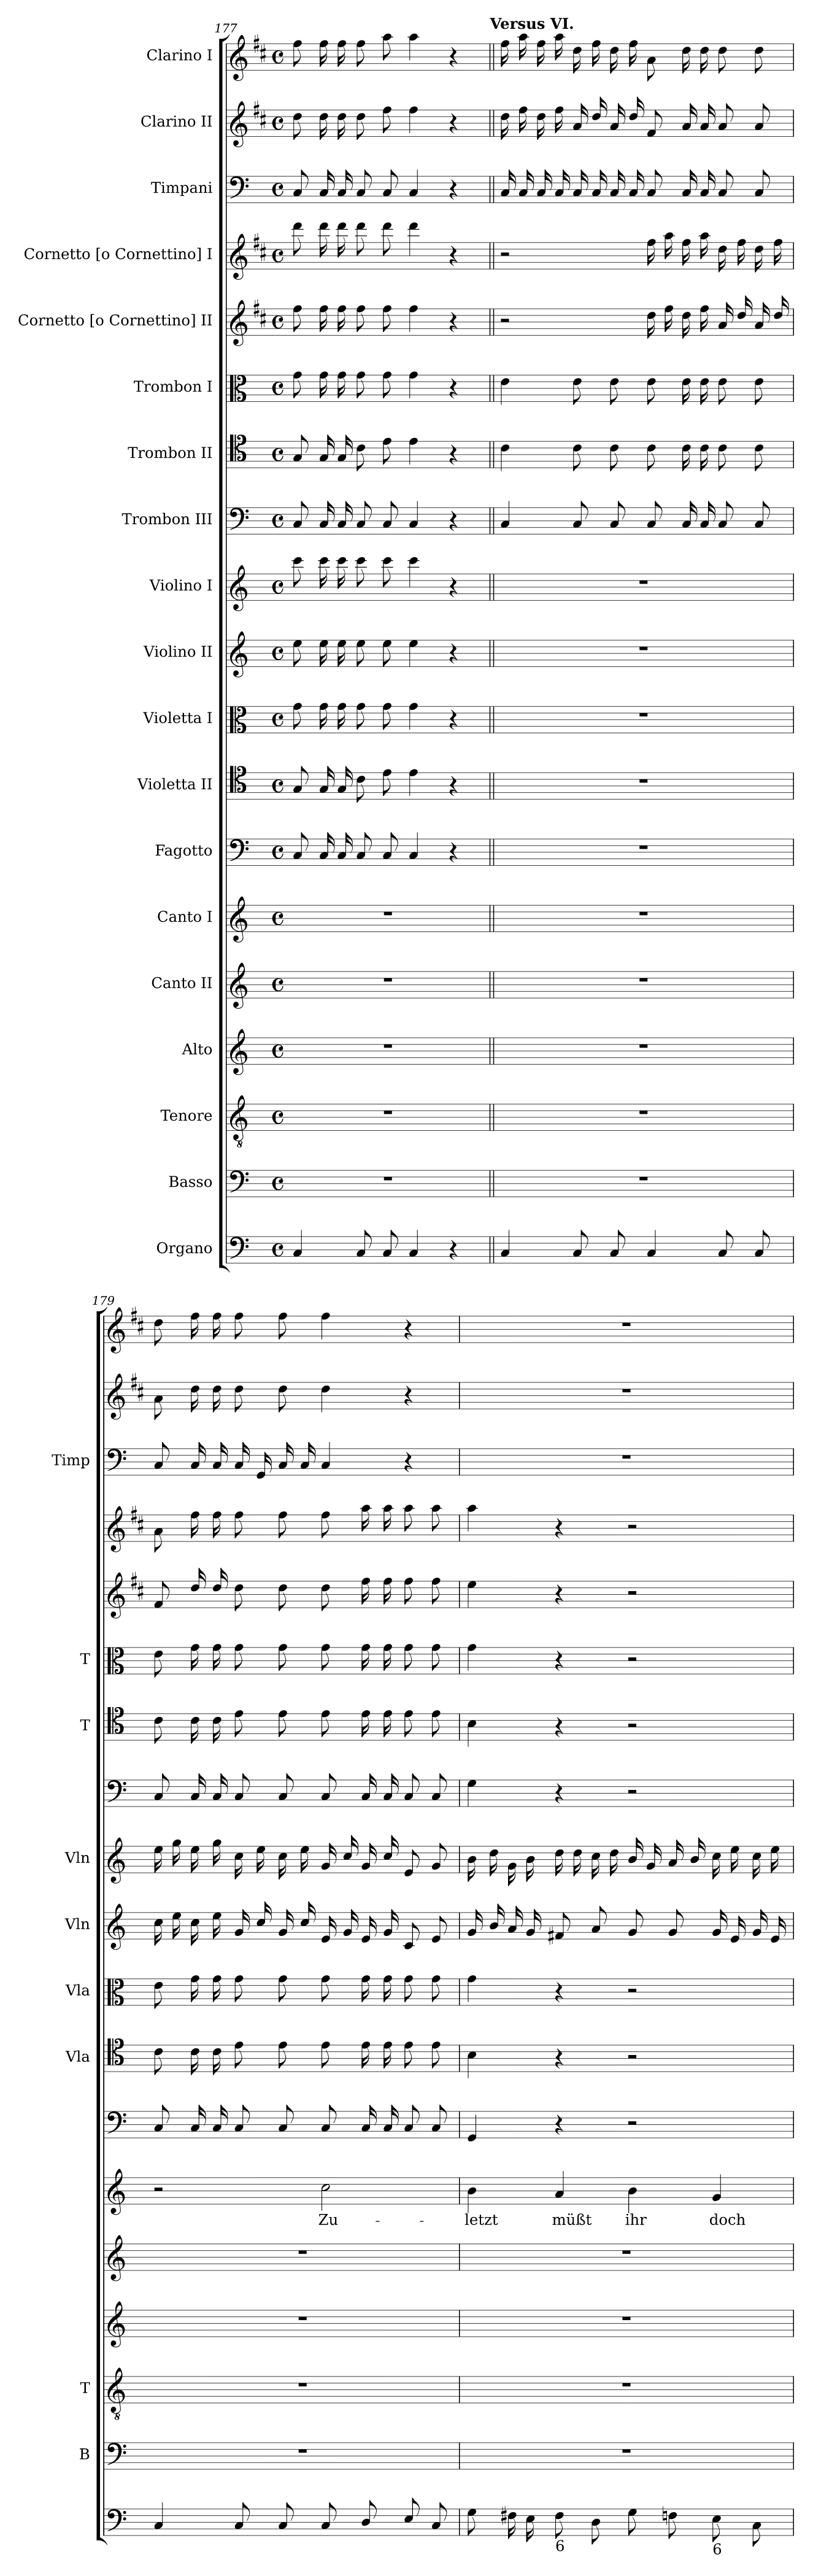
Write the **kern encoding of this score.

**kern	**kern	**kern	**kern	**kern	**kern	**text	**kern	**kern	**kern	**kern	**kern	**kern	**kern	**kern	**kern	**kern	**kern	**kern	**kern
*part19	*part18	*part17	*part16	*part15	*part14	*part14	*part13	*part12	*part11	*part10	*part9	*part8	*part7	*part6	*part5	*part4	*part3	*part2	*part1
*staff19	*staff18	*staff17	*staff16	*staff15	*staff14	*staff14	*staff13	*staff12	*staff11	*staff10	*staff9	*staff8	*staff7	*staff6	*staff5	*staff4	*staff3	*staff2	*staff1
*I"Organo	*I"Basso	*I"Tenore	*I"Alto	*I"Canto II	*I"Canto I	*	*I"Fagotto	*I"Violetta II	*I"Violetta I	*I"Violino II	*I"Violino I	*I"Trombon III	*I"Trombon II	*I"Trombon I	*I"Cornetto [o Cornettino] II	*I"Cornetto [o Cornettino] I	*I"Timpani	*I"Clarino II	*I"Clarino I
*	*I'B	*I'T	*	*	*	*	*	*I'Vla	*I'Vla	*I'Vln	*I'Vln	*	*I'T	*I'T	*	*	*I'Timp	*	*
*clefF4	*clefF4	*clefGv2	*clefG2	*clefG2	*clefG2	*	*clefF4	*clefC4	*clefC3	*clefG2	*clefG2	*clefF4	*clefC4	*clefC3	*clefG2	*clefG2	*clefF4	*clefG2	*clefG2
*	*	*ITrd7c12	*	*	*	*	*	*	*	*	*	*	*	*	*ITrd1c2	*ITrd1c2	*	*ITrd1c2	*ITrd1c2
*k[]	*k[]	*k[]	*k[]	*k[]	*k[]	*	*k[]	*k[]	*k[]	*k[]	*k[]	*k[]	*k[]	*k[]	*k[]	*k[]	*k[]	*k[]	*k[]
*C:	*C:	*C:	*C:	*C:	*C:	*	*C:	*C:	*C:	*C:	*C:	*C:	*C:	*C:	*C:	*C:	*C:	*C:	*C:
*M4/4	*M4/4	*M4/4	*M4/4	*M4/4	*M4/4	*	*M4/4	*M4/4	*M4/4	*M4/4	*M4/4	*M4/4	*M4/4	*M4/4	*M4/4	*M4/4	*M4/4	*M4/4	*M4/4
*met(c)	*met(c)	*met(c)	*met(c)	*met(c)	*met(c)	*	*met(c)	*met(c)	*met(c)	*met(c)	*met(c)	*met(c)	*met(c)	*met(c)	*met(c)	*met(c)	*met(c)	*met(c)	*met(c)
=177	=177	=177	=177	=177	=177	=177	=177	=177	=177	=177	=177	=177	=177	=177	=177	=177	=177	=177	=177
4C/	1r	1r	1r	1r	1r	.	8C/	8G/	8g\	8ee\	8ccc\	8C/	8G/	8g\	8ee\	8ccc\	8C/	8cc\	8ee\
.	.	.	.	.	.	.	16C/	16G/	16g\	16ee\	16ccc\	16C/	16G/	16g\	16ee\	16ccc\	16C/	16cc\	16ee\
.	.	.	.	.	.	.	16C/	16G/	16g\	16ee\	16ccc\	16C/	16G/	16g\	16ee\	16ccc\	16C/	16cc\	16ee\
8C/	.	.	.	.	.	.	8C/	8c\	8g\	8ee\	8ccc\	8C/	8c\	8g\	8ee\	8ccc\	8C/	8cc\	8ee\
8C/	.	.	.	.	.	.	8C/	8e\	8g\	8ee\	8ccc\	8C/	8e\	8g\	8ee\	8ccc\	8C/	8ee\	8gg\
4C/	.	.	.	.	.	.	4C/	4e\	4g\	4ee\	4ccc\	4C/	4e\	4g\	4ee\	4ccc\	4C/	4ee\	4gg\
4r	.	.	.	.	.	.	4r	4r	4r	4r	4r	4r	4r	4r	4r	4r	4r	4r	4r
!	!	!	!	!	!	!	!	!	!	!	!	!	!	!	!	!	!	!	!LO:TX:a:B:t=Versus VI.
=178||	=178||	=178||	=178||	=178||	=178||	=178||	=178||	=178||	=178||	=178||	=178||	=178||	=178||	=178||	=178||	=178||	=178||	=178||	=178||
*	*	*	*	*	*	*	*	*	*	*	*	*	*	*	*	*	*	*	*MM95
4C/	1r	1r	1r	1r	1r	.	1r	1r	1r	1r	1r	4C/	4c\	4e\	2r	2r	16C/	16cc\	16ee\
.	.	.	.	.	.	.	.	.	.	.	.	.	.	.	.	.	16C/	16ee\	16gg\
.	.	.	.	.	.	.	.	.	.	.	.	.	.	.	.	.	16C/	16cc\	16ee\
.	.	.	.	.	.	.	.	.	.	.	.	.	.	.	.	.	16C/	16ee\	16gg\
8C/	.	.	.	.	.	.	.	.	.	.	.	8C/	8c\	8e\	.	.	16C/	16g/	16cc\
.	.	.	.	.	.	.	.	.	.	.	.	.	.	.	.	.	16C/	16cc/	16ee\
8C/	.	.	.	.	.	.	.	.	.	.	.	8C/	8c\	8e\	.	.	16C/	16g/	16cc\
.	.	.	.	.	.	.	.	.	.	.	.	.	.	.	.	.	16C/	16cc/	16ee\
4C/	.	.	.	.	.	.	.	.	.	.	.	8C/	8c\	8e\	16cc\	16ee\	8C/	8e/	8g\
.	.	.	.	.	.	.	.	.	.	.	.	.	.	.	16ee\	16gg\	.	.	.
.	.	.	.	.	.	.	.	.	.	.	.	16C/	16c\	16e\	16cc\	16ee\	16C/	16g/	16cc\
.	.	.	.	.	.	.	.	.	.	.	.	16C/	16c\	16e\	16ee\	16gg\	16C/	16g/	16cc\
8C/	.	.	.	.	.	.	.	.	.	.	.	8C/	8c\	8e\	16g/	16cc\	8C/	8g/	8cc\
.	.	.	.	.	.	.	.	.	.	.	.	.	.	.	16cc/	16ee\	.	.	.
8C/	.	.	.	.	.	.	.	.	.	.	.	8C/	8c\	8e\	16g/	16cc\	8C/	8g/	8cc\
.	.	.	.	.	.	.	.	.	.	.	.	.	.	.	16cc/	16ee\	.	.	.
=179	=179	=179	=179	=179	=179	=179	=179	=179	=179	=179	=179	=179	=179	=179	=179	=179	=179	=179	=179
4C/	1r	1r	1r	1r	2r	.	8C/	8c\	8e\	16cc\	16ee\	8C/	8c\	8e\	8e/	8g\	8C/	8g\	8cc\
.	.	.	.	.	.	.	.	.	.	16ee\	16gg\	.	.	.	.	.	.	.	.
.	.	.	.	.	.	.	16C/	16c\	16g\	16cc\	16ee\	16C/	16c\	16g\	16cc/	16ee\	16C/	16cc\	16ee\
.	.	.	.	.	.	.	16C/	16c\	16g\	16ee\	16gg\	16C/	16c\	16g\	16cc/	16ee\	16C/	16cc\	16ee\
8C/	.	.	.	.	.	.	8C/	8e\	8g\	16g/	16cc\	8C/	8e\	8g\	8cc\	8ee\	16C/	8cc\	8ee\
.	.	.	.	.	.	.	.	.	.	16cc/	16ee\	.	.	.	.	.	16GG/	.	.
8C/	.	.	.	.	.	.	8C/	8e\	8g\	16g/	16cc\	8C/	8e\	8g\	8cc\	8ee\	16C/	8cc\	8ee\
.	.	.	.	.	.	.	.	.	.	16cc/	16ee\	.	.	.	.	.	16C/	.	.
!	!	!	!	!	!	!LO:LY:b	!	!	!	!	!	!	!	!	!	!	!	!	!
8C/	.	.	.	.	2cc\	Zu-	8C/	8e\	8g\	16e/	16g/	8C/	8e\	8g\	8cc\	8ee\	4C/	4cc\	4ee\
.	.	.	.	.	.	.	.	.	.	16g/	16cc/	.	.	.	.	.	.	.	.
8D/	.	.	.	.	.	.	16C/	16e\	16g\	16e/	16g/	16C/	16e\	16g\	16ee\	16gg\	.	.	.
.	.	.	.	.	.	.	16C/	16e\	16g\	16g/	16cc/	16C/	16e\	16g\	16ee\	16gg\	.	.	.
8E/	.	.	.	.	.	.	8C/	8e\	8g\	8c/	8e/	8C/	8e\	8g\	8ee\	8gg\	4r	4r	4r
8C/	.	.	.	.	.	.	8C/	8e\	8g\	8e/	8g/	8C/	8e\	8g\	8ee\	8gg\	.	.	.
!!LO:PB:g=z
=180	=180	=180	=180	=180	=180	=180	=180	=180	=180	=180	=180	=180	=180	=180	=180	=180	=180	=180	=180
!	!	!	!	!	!	!LO:LY:b	!	!	!	!	!	!	!	!	!	!	!	!	!
8G\	1r	1r	1r	1r	4b\	-letzt	4GG/	4B\	4g\	16g/	16b\	4G\	4B\	4g\	4dd\	4gg\	1r	1r	1r
.	.	.	.	.	.	.	.	.	.	16b/	16dd\	.	.	.	.	.	.	.	.
16F#X\	.	.	.	.	.	.	.	.	.	16a/	16g\	.	.	.	.	.	.	.	.
16E\	.	.	.	.	.	.	.	.	.	16g/	16b\	.	.	.	.	.	.	.	.
!LO:TX:b:t=6	!	!	!	!	!	!	!	!	!	!	!	!	!	!	!	!	!	!	!
!	!	!	!	!	!	!LO:LY:b	!	!	!	!	!	!	!	!	!	!	!	!	!
8F#\	.	.	.	.	4a/	müßt	4r	4r	4r	8f#X/	16dd\	4r	4r	4r	4r	4r	.	.	.
.	.	.	.	.	.	.	.	.	.	.	16dd\	.	.	.	.	.	.	.	.
8D\	.	.	.	.	.	.	.	.	.	8a/	16cc\	.	.	.	.	.	.	.	.
.	.	.	.	.	.	.	.	.	.	.	16dd\	.	.	.	.	.	.	.	.
!	!	!	!	!	!	!LO:LY:b	!	!	!	!	!	!	!	!	!	!	!	!	!
8G\	.	.	.	.	4b\	ihr	2r	2r	2r	8g/	16b/	2r	2r	2r	2r	2r	.	.	.
.	.	.	.	.	.	.	.	.	.	.	16g/	.	.	.	.	.	.	.	.
8Fn\	.	.	.	.	.	.	.	.	.	8g/	16a/	.	.	.	.	.	.	.	.
.	.	.	.	.	.	.	.	.	.	.	16b/	.	.	.	.	.	.	.	.
!LO:TX:b:t=6	!	!	!	!	!	!	!	!	!	!	!	!	!	!	!	!	!	!	!
!	!	!	!	!	!	!LO:LY:b	!	!	!	!	!	!	!	!	!	!	!	!	!
8E\	.	.	.	.	4g/	doch	.	.	.	16g/	16cc\	.	.	.	.	.	.	.	.
.	.	.	.	.	.	.	.	.	.	16e/	16ee\	.	.	.	.	.	.	.	.
8C\	.	.	.	.	.	.	.	.	.	16g/	16cc\	.	.	.	.	.	.	.	.
.	.	.	.	.	.	.	.	.	.	16e/	16ee\	.	.	.	.	.	.	.	.
=	=	=	=	=	=	=	=	=	=	=	=	=	=	=	=	=	=	=	=
*-	*-	*-	*-	*-	*-	*-	*-	*-	*-	*-	*-	*-	*-	*-	*-	*-	*-	*-	*-
